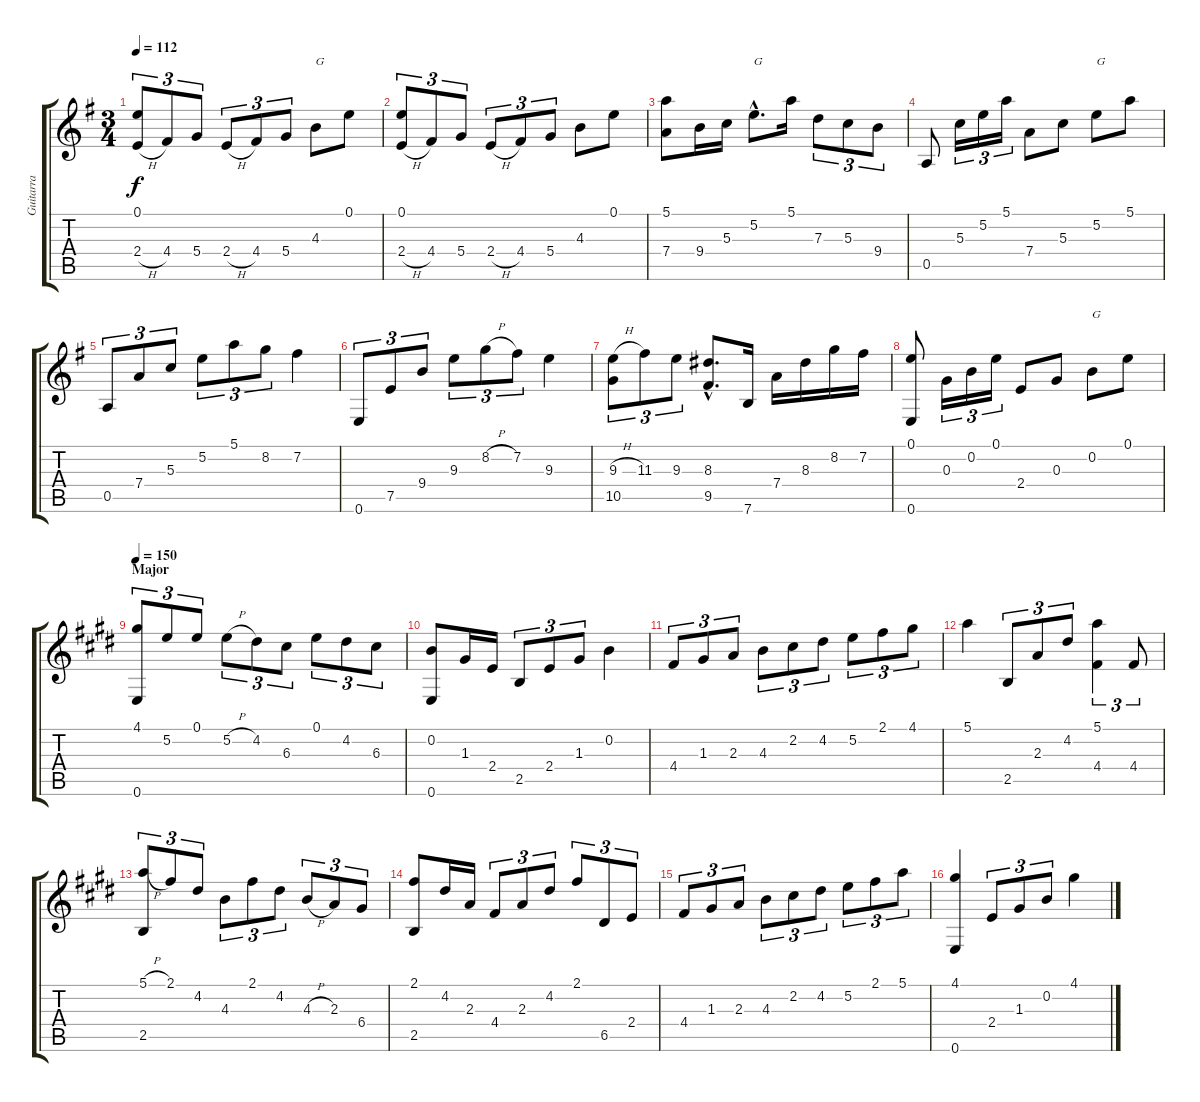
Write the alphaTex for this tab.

\track ("Guitarra" "Guitarra") {instrument acousticguitarnylon}
\staff {score tabs}
\tuning (E4 B3 G3 D3 A2 E2) {hide}
\ts (3 4)
\tempo 112
\clef g2
\ks g
(0.1 2.4{h}).8{tu (3 2) dy f} 4.4.8{tu (3 2)} 5.4.8{tu (3 2)} 2.4{h}.8{tu (3 2)} 4.4.8{tu (3 2)} 5.4.8{tu (3 2)} 4.3.8{txt "G"} 0.1.8 |
(0.1 2.4{h}).8{tu (3 2)} 4.4.8{tu (3 2)} 5.4.8{tu (3 2)} 2.4{h}.8{tu (3 2)} 4.4.8{tu (3 2)} 5.4.8{tu (3 2)} 4.3.8 0.1.8 |
(5.1 7.4).8 9.4.16 5.3.16 5.2{hac}.8{d txt "G"} 5.1.16 7.3.8{tu (3 2)} 5.3.8{tu (3 2)} 9.4.8{tu (3 2)} |
0.5.8 5.3.16{tu (3 2)} 5.2.16{tu (3 2)} 5.1.16{tu (3 2)} 7.4.8 5.3.8 5.2.8{txt "G"} 5.1.8 |
0.5.8{tu (3 2)} 7.4.8{tu (3 2)} 5.3.8{tu (3 2)} 5.2.8{tu (3 2)} 5.1.8{tu (3 2)} 8.2.8{tu (3 2)} 7.2.4 |
0.6.8{tu (3 2)} 7.5.8{tu (3 2)} 9.4.8{tu (3 2)} 9.3.8{tu (3 2)} 8.2{h}.8{tu (3 2)} 7.2.8{tu (3 2)} 9.3.4 |
(9.3{h} 10.5).8{tu (3 2)} 11.3.8{tu (3 2)} 9.3.8{tu (3 2)} (8.3{hac} 9.5{hac}).8{d} 7.6.16 7.4.16 8.3.16 8.2.16 7.2.16 |
(0.1 0.6).8 0.3.16{tu (3 2)} 0.2.16{tu (3 2)} 0.1.16{tu (3 2)} 2.4.8 0.3.8 0.2.8{txt "G"} 0.1.8 |
\section ("" "Major")
\tempo 150
\ks e
(4.1 0.6).8{tu (3 2)} 5.2.8{tu (3 2)} 0.1.8{tu (3 2)} 5.2{h}.8{tu (3 2)} 4.2.8{tu (3 2)} 6.3.8{tu (3 2)} 0.1.8{tu (3 2)} 4.2.8{tu (3 2)} 6.3.8{tu (3 2)} |
(0.2 0.6).8 1.3.16 2.4.16 2.5.8{tu (3 2)} 2.4.8{tu (3 2)} 1.3.8{tu (3 2)} 0.2.4 |
4.4.8{tu (3 2)} 1.3.8{tu (3 2)} 2.3.8{tu (3 2)} 4.3.8{tu (3 2)} 2.2.8{tu (3 2)} 4.2.8{tu (3 2)} 5.2.8{tu (3 2)} 2.1.8{tu (3 2)} 4.1.8{tu (3 2)} |
5.1.4 2.5.8{tu (3 2)} 2.3.8{tu (3 2)} 4.2.8{tu (3 2)} (5.1 4.4).4{tu (3 2)} 4.4.8{tu (3 2)} |
(5.1{h} 2.5).8{tu (3 2)} 2.1.8{tu (3 2)} 4.2.8{tu (3 2)} 4.3.8{tu (3 2)} 2.1.8{tu (3 2)} 4.2.8{tu (3 2)} 4.3{h}.8{tu (3 2)} 2.3.8{tu (3 2)} 6.4.8{tu (3 2)} |
(2.1 2.5).8 4.2.16 2.3.16 4.4.8{tu (3 2)} 2.3.8{tu (3 2)} 4.2.8{tu (3 2)} 2.1.8{tu (3 2)} 6.5.8{tu (3 2)} 2.4.8{tu (3 2)} |
4.4.8{tu (3 2)} 1.3.8{tu (3 2)} 2.3.8{tu (3 2)} 4.3.8{tu (3 2)} 2.2.8{tu (3 2)} 4.2.8{tu (3 2)} 5.2.8{tu (3 2)} 2.1.8{tu (3 2)} 5.1.8{tu (3 2)} |
(4.1 0.6).4 2.4.8{tu (3 2)} 1.3.8{tu (3 2)} 0.2.8{tu (3 2)} 4.1.4
